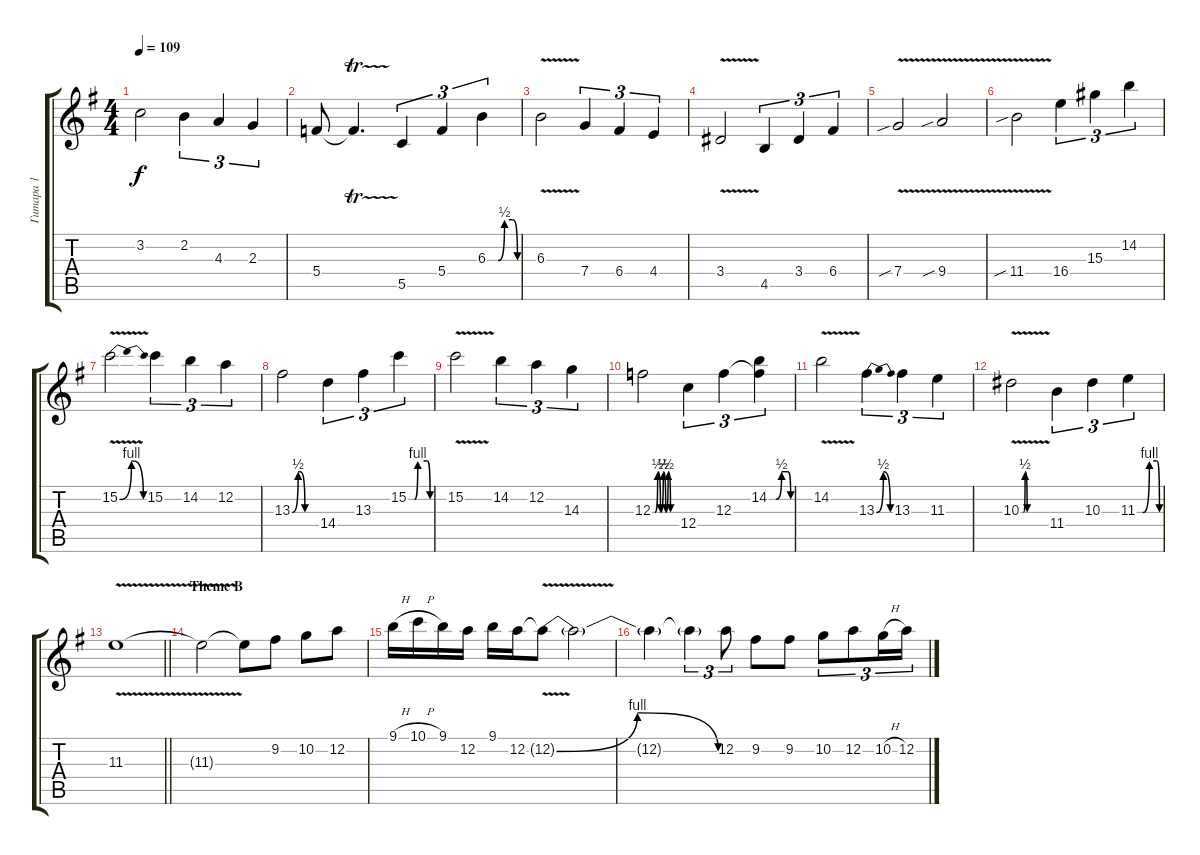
\track ("Гитара 1" "Гитара 1") {instrument distortionguitar}
\staff {score tabs}
\tuning (D4 A3 F3 C3 G2 E2) {hide}
\ts (4 4)
\tempo 109
\clef g2
\ks eminor
3.2.2{dy f} 2.2.4{tu (3 2)} 4.3.4{tu (3 2)} 2.3.4{tu (3 2)} |
5.4.8 5.4{tr (6 32) t}.4{d} 5.5.4{tu (3 2)} 5.4.4{tu (3 2)} 6.3{be (custom 0 0 21 0 34 2 50 2 60 0)}.4{tu (3 2)} |
6.3{v}.2 7.4.4{tu (3 2)} 6.4.4{tu (3 2)} 4.4.4{tu (3 2)} |
3.4{v}.2 4.5.4{tu (3 2)} 3.4.4{tu (3 2)} 6.4.4{tu (3 2)} |
7.4{v sib}.2 9.4{v sib}.2 |
11.4{v sib}.2 16.4.4{tu (3 2)} 15.3.4{tu (3 2)} 14.2.4{tu (3 2)} |
15.2{be (bendrelease 0 0 15 4 55 4 60 0) v}.2 15.2.4{tu (3 2)} 14.2.4{tu (3 2)} 12.2.4{tu (3 2)} |
13.3{be (custom 0 0 15 2 19 2 32 0 60 0)}.2 14.4.4{tu (3 2)} 13.3.4{tu (3 2)} 15.2{be (custom 0 0 17 0 26 4 52 4 60 0)}.4{tu (3 2)} |
15.2{v}.2 14.2.4{tu (3 2)} 12.2.4{tu (3 2)} 14.3.4{tu (3 2)} |
12.3{be (custom 0 0 6 0 13 2 20 0 27 2 33 0 39 2 45 0 60 0)}.2 12.4.4{tu (3 2)} 12.3.4{tu (3 2)} (14.2{be (custom 0 0 19 0 35 2 52 2 60 0)} 12.3{t}).4{tu (3 2)} |
14.2{v}.2 13.3{be (bendrelease 0 0 15 2 49 2 60 0)}.4{tu (3 2)} 13.3.4{tu (3 2)} 11.3.4{tu (3 2)} |
10.3{be (custom 0 0 6 0 10 2 15 0 30 0 60 0) v}.2 11.4.4{tu (3 2)} 10.3.4{tu (3 2)} 11.3{be (custom 0 0 15 0 33 4 53 4 60 0)}.4{tu (3 2)} |
\barLineRight lightlight
11.3{v}.1 |
\section ("" "Theme B")
11.3{t}.2 11.3{t}.8 9.2.8 10.2.8 12.2.8 |
9.1{h}.16 10.1{h}.16 9.1.16 12.2.16 9.1.16 12.2.16 12.2{be (bendrelease 0 0 15 4 49 4 60 0) v t}.8 12.2{t}.2 |
12.2{t}.4 12.2{t}.4{tu (3 2)} 12.2.8{tu (3 2)} 9.2.8 9.2.8 10.2.8{tu (3 2)} 12.2.8{tu (3 2)} 10.2{h}.16{tu (3 2)} 12.2.16{tu (3 2)}
